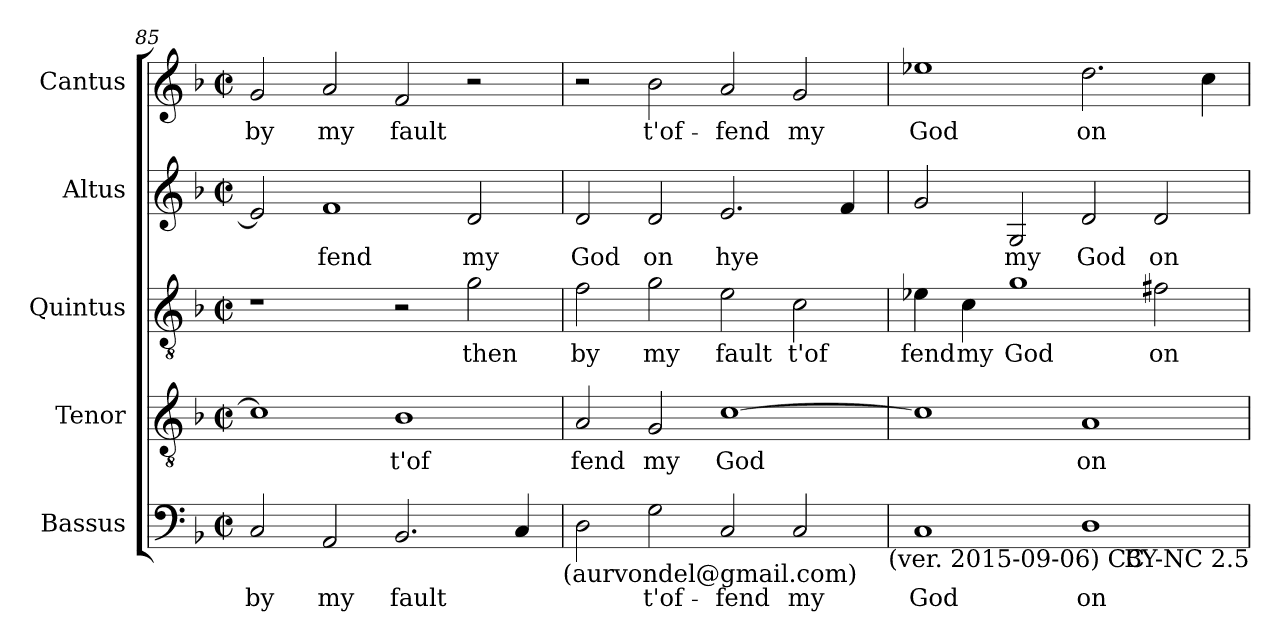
**kern	**text	**kern	**text	**kern	**text	**kern	**text	**kern	**text
*part5	*part5	*part4	*part4	*part3	*part3	*part2	*part2	*part1	*part1
*staff5	*staff5	*staff4	*staff4	*staff3	*staff3	*staff2	*staff2	*staff1	*staff1
*I"Bassus	*	*I"Tenor	*	*I"Quintus	*	*I"Altus	*	*I"Cantus	*
*clefF4	*	*clefGv2	*	*clefGv2	*	*clefG2	*	*clefG2	*
*k[b-]	*	*k[b-]	*	*k[b-]	*	*k[b-]	*	*k[b-]	*
*F:	*	*F:	*	*F:	*	*F:	*	*F:	*
*M2/2	*	*M2/2	*	*M2/2	*	*M2/2	*	*M2/2	*
*met(c|)	*	*met(c|)	*	*met(c|)	*	*met(c|)	*	*met(c|)	*
=85	=85	=85	=85	=85	=85	=85	=85	=85	=85
!	!LO:LY:b:cj	!	!	!	!	!	!	!	!LO:LY:b:cj
2C/	by	1c]	.	1r	.	2e/]	.	2g/	by
!	!LO:LY:b:cj	!	!	!	!	!	!LO:LY:b:cj	!	!LO:LY:b:cj
2AA/	my	.	.	.	.	1f	-fend	2a/	my
!	!LO:LY:b	!	!LO:LY:b:cj	!	!	!	!	!	!LO:LY:b:cj
2.BB-/	fault	1B-	t'of	2r	.	.	.	2f/	fault
!	!	!	!	!	!LO:LY:b:cj	!	!LO:LY:b:cj	!	!
.	.	.	.	2g\	then	2d/	my	2r	.
4C/	.	.	.	.	.	.	.	.	.
!LO:TX:b:t=(aurvondel@gmail.com)	!	!	!	!	!	!	!	!	!
=86	=86	=86	=86	=86	=86	=86	=86	=86	=86
!	!	!	!LO:LY:b:cj	!	!LO:LY:b:cj	!	!LO:LY:b:cj	!	!
2D\	.	2A/	fend	2f\	by	2d/	God	2r	.
!	!LO:LY:b:cj	!	!LO:LY:b:cj	!	!LO:LY:b:cj	!	!LO:LY:b:cj	!	!LO:LY:b:cj
2G\	t'of-	2G/	my	2g\	my	2d/	on	2b-\	t'of-
!	!LO:LY:b:cj	!	!LO:LY:b	!	!LO:LY:b:cj	!	!LO:LY:b	!	!LO:LY:b:cj
2C/	-fend	[>1c	God	2e\	fault	2.e/	hye	2a/	-fend
!	!LO:LY:b:cj	!	!	!	!LO:LY:b:cj	!	!	!	!LO:LY:b:cj
2C/	my	.	.	2c\	t'of	.	.	2g/	my
.	.	.	.	.	.	4f/	.	.	.
!LO:TX:b:t=(ver. 2015-09-06) CC	!	!	!	!	!	!	!	!	!
=87	=87	=87	=87	=87	=87	=87	=87	=87	=87
!	!LO:LY:b:cj	!	!	!	!LO:LY:b:cj	!	!	!	!LO:LY:b:cj
1C	God	1c]	.	4e-\	fend	2g/	.	1ee-X	God
!	!	!	!	!	!LO:LY:b:cj	!	!	!	!
.	.	.	.	4c\	my	.	.	.	.
!	!	!	!	!	!LO:LY:b:cj	!	!LO:LY:b:cj	!	!
.	.	.	.	1g	God	2G/	my	.	.
!	!LO:LY:b:cj	!	!LO:LY:b:cj	!	!	!	!LO:LY:b:cj	!	!LO:LY:b:cj
1D	on	1A	on	.	.	2d/	God	2.dd\	on
!	!	!	!	!	!LO:LY:b:cj	!	!LO:LY:b:cj	!	!
.	.	.	.	2f#\	on	2d/	on	.	.
.	.	.	.	.	.	.	.	4cc\	.
!LO:TX:b:t=BY-NC 2.5	!	!	!	!	!	!	!	!	!
=	=	=	=	=	=	=	=	=	=
*-	*-	*-	*-	*-	*-	*-	*-	*-	*-
